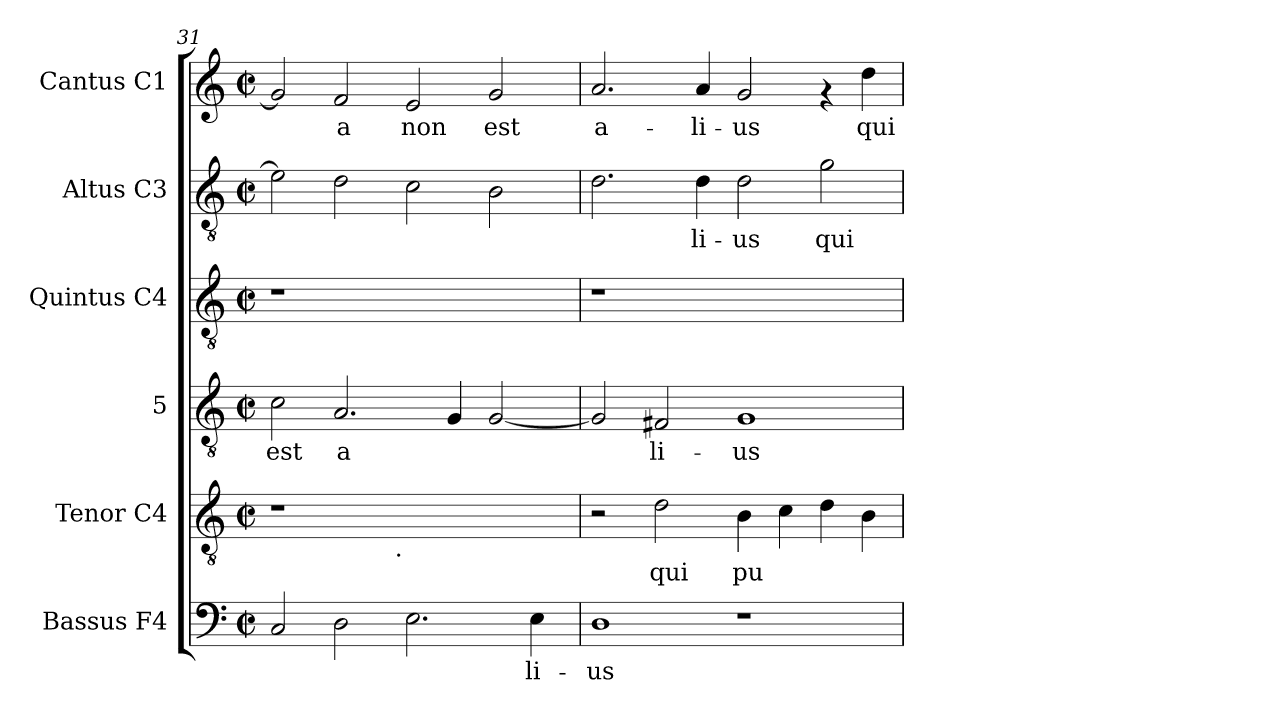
**kern	**text	**kern	**text	**kern	**text	**kern	**kern	**text	**kern	**text
*part6	*part6	*part5	*part5	*part4	*part4	*part3	*part2	*part2	*part1	*part1
*staff6	*staff6	*staff5	*staff5	*staff4	*staff4	*staff3	*staff2	*staff2	*staff1	*staff1
*I"Bassus  F4	*	*I"Tenor  C4	*	*I"5	*	*I"Quintus  C4	*I"Altus  C3	*	*I"Cantus  C1	*
*I'B	*	*I'T	*	*	*	*	*I'A	*	*I'C	*
*clefF4	*	*clefGv2	*	*clefGv2	*	*clefGv2	*clefGv2	*	*clefG2	*
*k[]	*	*k[]	*	*k[]	*	*k[]	*k[]	*	*k[]	*
*C:	*	*C:	*	*C:	*	*C:	*C:	*	*C:	*
*M2/2	*	*M2/2	*	*M2/2	*	*M2/2	*M2/2	*	*M2/2	*
*met(c|)	*	*met(c|)	*	*met(c|)	*	*met(c|)	*met(c|)	*	*met(c|)	*
=31	=31	=31	=31	=31	=31	=31	=31	=31	=31	=31
!	!LO:LY:b:cj	!	!	!	!LO:LY:b:cj	!	!	!LO:LY:b:cj	!	!LO:LY:b:cj
*	*	*^	*	*	*	*	*	*	*	*
2C/	--	1r	2ryy	.	2c\	est	1r	2e\]	--	2g/]	--
!	!LO:LY:b:cj	!	!	!	!	!LO:LY:b:cj	!	!	!LO:LY:b:cj	!	!LO:LY:b:cj
2D\	--	.	4...ryy	.	2.A/	a-	.	2d\	--	2f/	-a
!	!	!	!LO:TX:b:t=.	!	!	!	!	!	!	!	!
.	.	.	1ryy	.	.	.	.	.	.	.	.
!	!LO:LY:b:cj	!	!	!	!	!	!	!	!LO:LY:b:cj	!	!LO:LY:b:cj
2.E\	--	1ryy	.	.	.	.	1ryy	2c\	--	2e/	non
!	!	!	!	!	!	!LO:LY:b:cj	!	!	!	!	!
.	.	.	.	.	4G/	--	.	.	.	.	.
!	!	!	!	!	!	!LO:LY:b:cj	!	!	!LO:LY:b:cj	!	!LO:LY:b:cj
.	.	.	.	.	[>2G/	--	.	2B\	--	2g/	est
!	!LO:LY:b:cj	!	!	!	!	!	!	!	!	!	!
4E\	-li-	.	.	.	.	.	.	.	.	.	.
.	.	.	32ryy	.	.	.	.	.	.	.	.
!!LO:PB:g=z
=32	=32	=32	=32	=32	=32	=32	=32	=32	=32	=32	=32
!	!LO:LY:b:cj	!	!	!	!	!LO:LY:b:cj	!	!	!LO:LY:b:cj	!	!LO:LY:b:cj
*	*	*v	*v	*	*	*	*	*	*	*	*
1D	-us	2r	.	2G/]	--	1r	2.d\	--	2.a/	a-
!	!	!	!LO:LY:b:cj	!	!LO:LY:b:cj	!	!	!	!	!
.	.	2d\	qui	2F#X/	-li-	.	.	.	.	.
!	!	!	!	!	!	!	!	!LO:LY:b:cj	!	!LO:LY:b:cj
.	.	.	.	.	.	.	4d\	-li-	4a/	-li-
!	!	!	!LO:LY:b:cj	!	!LO:LY:b:cj	!	!	!LO:LY:b:cj	!	!LO:LY:b:cj
1r	.	4B\	pu-	1G	-us	1ryy	2d\	-us	2g/	-us
!	!	!	!LO:LY:b:cj	!	!	!	!	!	!	!
.	.	4c\	--	.	.	.	.	.	.	.
!	!	!	!LO:LY:b:cj	!	!	!	!	!LO:LY:b:cj	!	!
.	.	4d\	--	.	.	.	2g\	qui	4rf	.
!	!	!	!LO:LY:b:cj	!	!	!	!	!	!	!LO:LY:b:cj
.	.	4B\	--	.	.	.	.	.	4dd\	qui
=	=	=	=	=	=	=	=	=	=	=
*-	*-	*-	*-	*-	*-	*-	*-	*-	*-	*-
